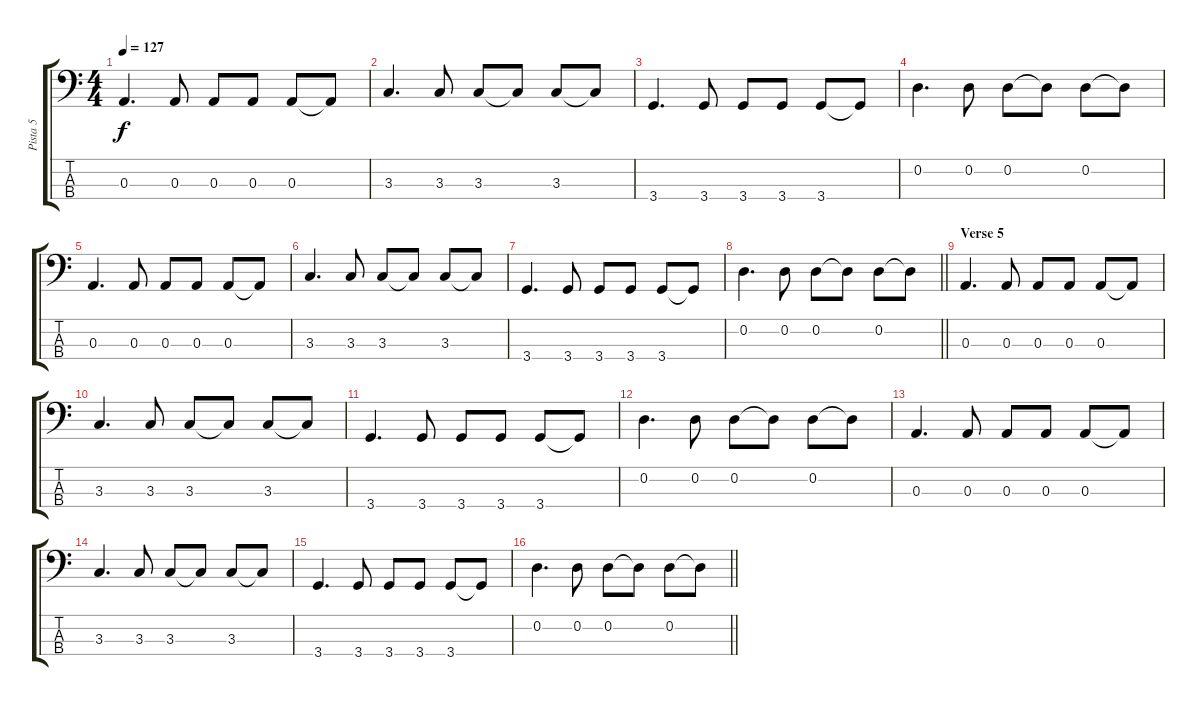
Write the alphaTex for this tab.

\track ("Pista 5" "Pista 5") {instrument electricbassfinger}
\staff {score tabs}
\tuning (G2 D2 A1 E1) {hide}
\ts (4 4)
\tempo 127
\clef f4
\ks c
0.3.4{d dy f} 0.3.8 0.3.8 0.3.8 0.3.8 0.3{t}.8 |
3.3.4{d} 3.3.8 3.3.8 3.3{t}.8 3.3.8 3.3{t}.8 |
3.4.4{d} 3.4.8 3.4.8 3.4.8 3.4.8 3.4{t}.8 |
0.2.4{d} 0.2.8 0.2.8 0.2{t}.8 0.2.8 0.2{t}.8 |
0.3.4{d} 0.3.8 0.3.8 0.3.8 0.3.8 0.3{t}.8 |
3.3.4{d} 3.3.8 3.3.8 3.3{t}.8 3.3.8 3.3{t}.8 |
3.4.4{d} 3.4.8 3.4.8 3.4.8 3.4.8 3.4{t}.8 |
\barLineRight lightlight
0.2.4{d} 0.2.8 0.2.8 0.2{t}.8 0.2.8 0.2{t}.8 |
\section ("" "Verse 5")
0.3.4{d} 0.3.8 0.3.8 0.3.8 0.3.8 0.3{t}.8 |
3.3.4{d} 3.3.8 3.3.8 3.3{t}.8 3.3.8 3.3{t}.8 |
3.4.4{d} 3.4.8 3.4.8 3.4.8 3.4.8 3.4{t}.8 |
0.2.4{d} 0.2.8 0.2.8 0.2{t}.8 0.2.8 0.2{t}.8 |
0.3.4{d} 0.3.8 0.3.8 0.3.8 0.3.8 0.3{t}.8 |
3.3.4{d} 3.3.8 3.3.8 3.3{t}.8 3.3.8 3.3{t}.8 |
3.4.4{d} 3.4.8 3.4.8 3.4.8 3.4.8 3.4{t}.8 |
\barLineRight lightlight
0.2.4{d} 0.2.8 0.2.8 0.2{t}.8 0.2.8 0.2{t}.8
